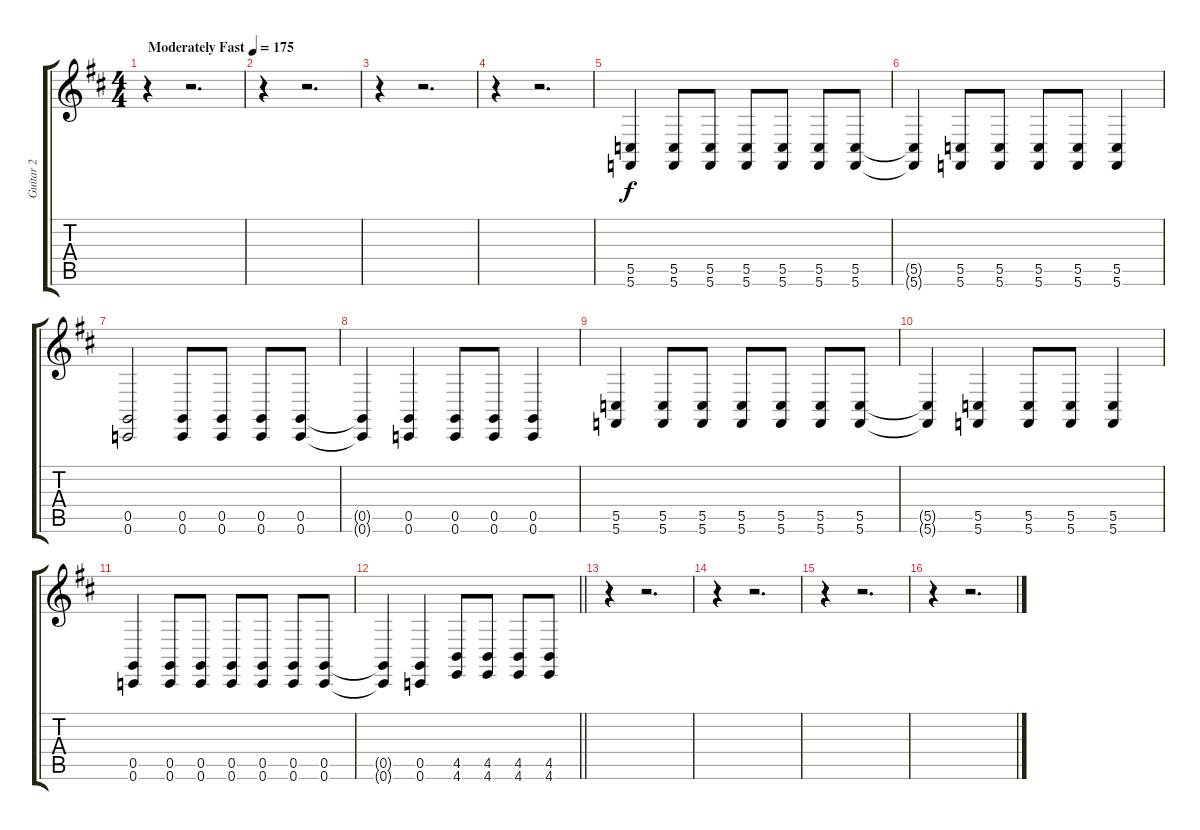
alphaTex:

\track ("Guitar 2" "Guitar 2") {instrument violin}
\staff {score tabs}
\tuning (D4 A3 F3 C3 G2 C2) {hide}
\ts (4 4)
\tempo (175 "Moderately Fast")
\clef g2
\ks d
r.4{dy f instrument violin} r.2{d} |
r.4 r.2{d} |
r.4 r.2{d} |
r.4 r.2{d} |
(5.5 5.6).4 (5.5 5.6).8 (5.5 5.6).8 (5.5 5.6).8 (5.5 5.6).8 (5.5 5.6).8 (5.5 5.6).8 |
(5.5{t} 5.6{t}).4 (5.5 5.6).8 (5.5 5.6).8 (5.5 5.6).8 (5.5 5.6).8 (5.5 5.6).4 |
(0.5 0.6).2 (0.5 0.6).8 (0.5 0.6).8 (0.5 0.6).8 (0.5 0.6).8 |
(0.5{t} 0.6{t}).4 (0.5 0.6).4 (0.5 0.6).8 (0.5 0.6).8 (0.5 0.6).4 |
(5.5 5.6).4 (5.5 5.6).8 (5.5 5.6).8 (5.5 5.6).8 (5.5 5.6).8 (5.5 5.6).8 (5.5 5.6).8 |
(5.5{t} 5.6{t}).4 (5.5 5.6).4 (5.5 5.6).8 (5.5 5.6).8 (5.5 5.6).4 |
(0.5 0.6).4 (0.5 0.6).8 (0.5 0.6).8 (0.5 0.6).8 (0.5 0.6).8 (0.5 0.6).8 (0.5 0.6).8 |
\barLineRight lightlight
(0.5{t} 0.6{t}).4 (0.5 0.6).4 (4.5 4.6).8 (4.5 4.6).8 (4.5 4.6).8 (4.5 4.6).8 |
r.4 r.2{d} |
r.4 r.2{d} |
r.4 r.2{d} |
r.4 r.2{d}
